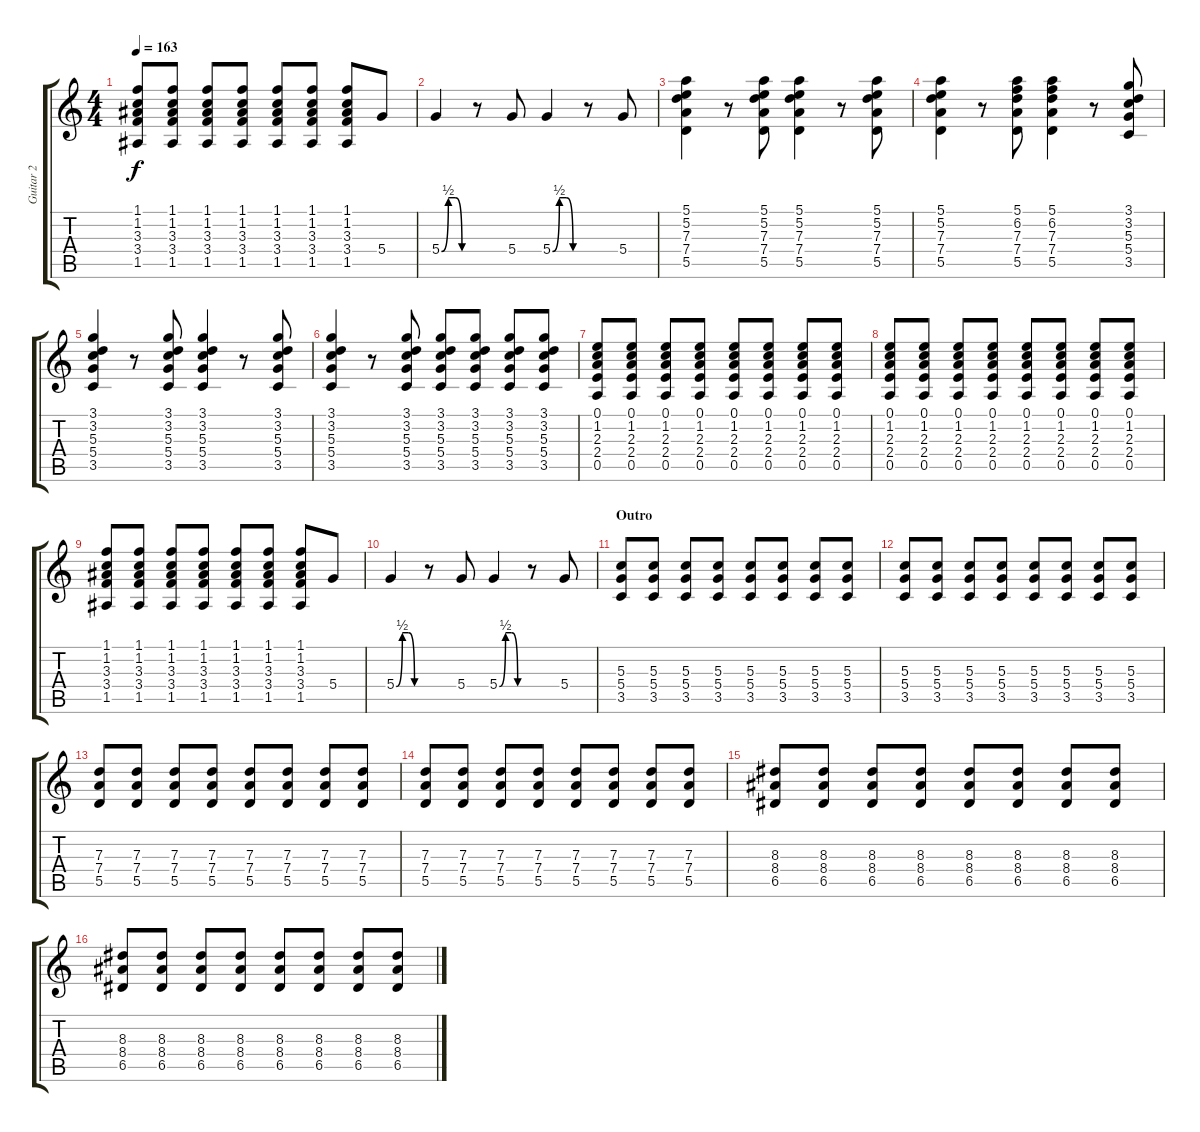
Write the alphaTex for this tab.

\track ("Guitar 2" "Guitar 2") {instrument distortionguitar}
\staff {score tabs}
\tuning (E4 B3 G3 D3 A2 E2) {hide}
\ts (4 4)
\tempo 163
\clef g2
\ks c
(1.1 1.2 3.3 3.4 1.5).8{dy f} (1.1 1.2 3.3 3.4 1.5).8 (1.1 1.2 3.3 3.4 1.5).8 (1.1 1.2 3.3 3.4 1.5).8 (1.1 1.2 3.3 3.4 1.5).8 (1.1 1.2 3.3 3.4 1.5).8 (1.1 1.2 3.3 3.4 1.5).8 5.4.8 |
5.4{be (custom 0 0 15 2 30 2 45 0 60 0)}.4 r.8 5.4.8 5.4{be (custom 0 0 15 2 30 2 45 0 60 0)}.4 r.8 5.4.8 |
(5.1 5.2 7.3 7.4 5.5).4{volume 13} r.8 (5.1 5.2 7.3 7.4 5.5).8 (5.1 5.2 7.3 7.4 5.5).4 r.8 (5.1 5.2 7.3 7.4 5.5).8 |
(5.1 5.2 7.3 7.4 5.5).4 r.8 (5.1 6.2 7.3 7.4 5.5).8 (5.1 6.2 7.3 7.4 5.5).4 r.8 (3.1 3.2 5.3 5.4 3.5).8 |
(3.1 3.2 5.3 5.4 3.5).4 r.8 (3.1 3.2 5.3 5.4 3.5).8 (3.1 3.2 5.3 5.4 3.5).4 r.8 (3.1 3.2 5.3 5.4 3.5).8 |
(3.1 3.2 5.3 5.4 3.5).4 r.8 (3.1 3.2 5.3 5.4 3.5).8 (3.1 3.2 5.3 5.4 3.5).8 (3.1 3.2 5.3 5.4 3.5).8 (3.1 3.2 5.3 5.4 3.5).8 (3.1 3.2 5.3 5.4 3.5).8 |
(0.1 1.2 2.3 2.4 0.5).8 (0.1 1.2 2.3 2.4 0.5).8 (0.1 1.2 2.3 2.4 0.5).8 (0.1 1.2 2.3 2.4 0.5).8 (0.1 1.2 2.3 2.4 0.5).8 (0.1 1.2 2.3 2.4 0.5).8 (0.1 1.2 2.3 2.4 0.5).8 (0.1 1.2 2.3 2.4 0.5).8 |
(0.1 1.2 2.3 2.4 0.5).8 (0.1 1.2 2.3 2.4 0.5).8 (0.1 1.2 2.3 2.4 0.5).8 (0.1 1.2 2.3 2.4 0.5).8 (0.1 1.2 2.3 2.4 0.5).8 (0.1 1.2 2.3 2.4 0.5).8 (0.1 1.2 2.3 2.4 0.5).8 (0.1 1.2 2.3 2.4 0.5).8 |
(1.1 1.2 3.3 3.4 1.5).8 (1.1 1.2 3.3 3.4 1.5).8 (1.1 1.2 3.3 3.4 1.5).8 (1.1 1.2 3.3 3.4 1.5).8 (1.1 1.2 3.3 3.4 1.5).8 (1.1 1.2 3.3 3.4 1.5).8 (1.1 1.2 3.3 3.4 1.5).8 5.4.8 |
5.4{be (custom 0 0 15 2 30 2 45 0 60 0)}.4 r.8 5.4.8 5.4{be (custom 0 0 15 2 30 2 45 0 60 0)}.4 r.8 5.4.8 |
\section ("" "Outro")
(5.3 5.4 3.5).8 (5.3 5.4 3.5).8 (5.3 5.4 3.5).8 (5.3 5.4 3.5).8 (5.3 5.4 3.5).8 (5.3 5.4 3.5).8 (5.3 5.4 3.5).8 (5.3 5.4 3.5).8 |
(5.3 5.4 3.5).8 (5.3 5.4 3.5).8 (5.3 5.4 3.5).8 (5.3 5.4 3.5).8 (5.3 5.4 3.5).8 (5.3 5.4 3.5).8 (5.3 5.4 3.5).8 (5.3 5.4 3.5).8 |
(7.3 7.4 5.5).8 (7.3 7.4 5.5).8 (7.3 7.4 5.5).8 (7.3 7.4 5.5).8 (7.3 7.4 5.5).8 (7.3 7.4 5.5).8 (7.3 7.4 5.5).8 (7.3 7.4 5.5).8 |
(7.3 7.4 5.5).8 (7.3 7.4 5.5).8 (7.3 7.4 5.5).8 (7.3 7.4 5.5).8 (7.3 7.4 5.5).8 (7.3 7.4 5.5).8 (7.3 7.4 5.5).8 (7.3 7.4 5.5).8 |
(8.3 8.4 6.5).8 (8.3 8.4 6.5).8 (8.3 8.4 6.5).8 (8.3 8.4 6.5).8 (8.3 8.4 6.5).8 (8.3 8.4 6.5).8 (8.3 8.4 6.5).8 (8.3 8.4 6.5).8 |
(8.3 8.4 6.5).8 (8.3 8.4 6.5).8 (8.3 8.4 6.5).8 (8.3 8.4 6.5).8 (8.3 8.4 6.5).8 (8.3 8.4 6.5).8 (8.3 8.4 6.5).8 (8.3 8.4 6.5).8
